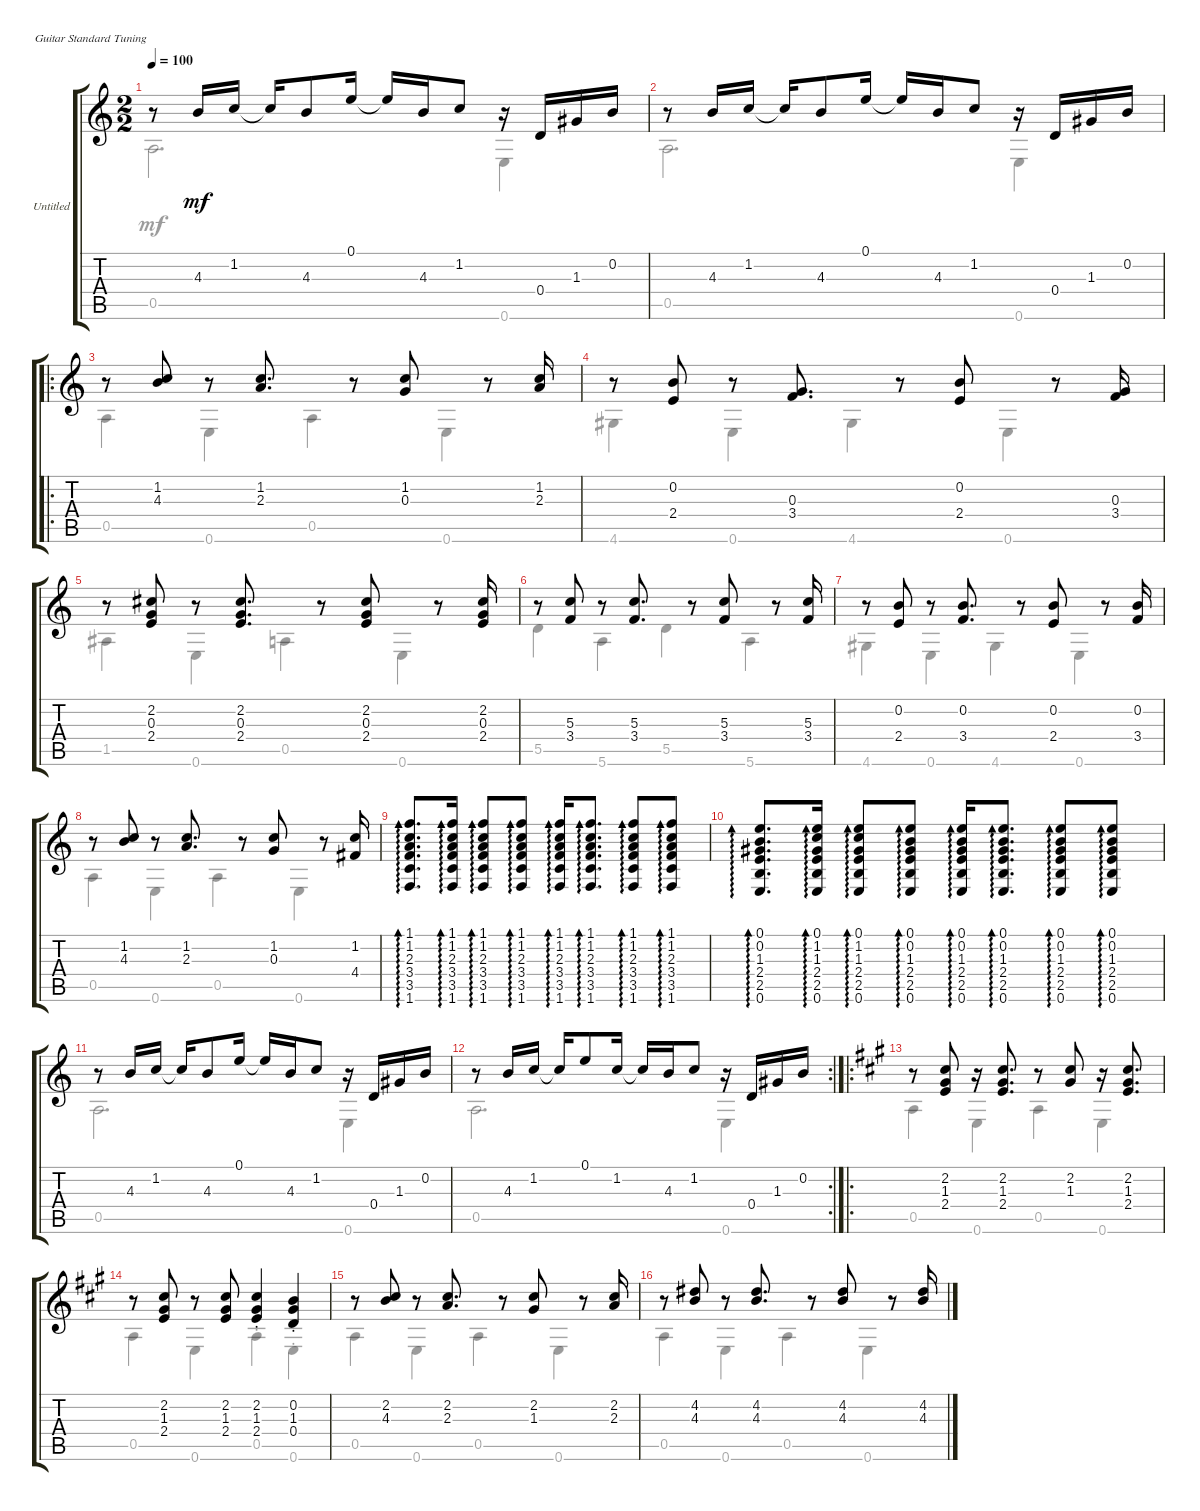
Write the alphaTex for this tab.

\bracketExtendMode groupsimilarinstruments
\firstSystemTrackNameOrientation horizontal
\otherSystemsTrackNameOrientation horizontal
\track ("Untitled" "Untitled") {instrument acousticguitarnylon}
\staff {score tabs}
\tuning (E4 B3 G3 D3 A2 E2)
\voice
\ts (2 2)
\tempo 100
\clef g2
\ks c
r.8{dy mf instrument acousticguitarnylon} 4.3.16 1.2.16 1.2{t}.16 4.3.8 0.1.16 0.1{t}.16 4.3.16 1.2.8 r.16 0.4.16 1.3.16 0.2.16 |
r.8 4.3.16 1.2.16 1.2{t}.16 4.3.8 0.1.16 0.1{t}.16 4.3.16 1.2.8 r.16 0.4.16 1.3.16 0.2.16 |
\ro
r.8 (1.2 4.3).8 r.8 (1.2 2.3).8{d} r.8 (1.2 0.3).8 r.8 (1.2 2.3).16 |
r.8 (0.2 2.4).8 r.8 (0.3 3.4).8{d} r.8 (0.2 2.4).8 r.8 (0.3 3.4).16 |
r.8 (2.2 0.3 2.4).8 r.8 (2.2 0.3 2.4).8{d} r.8 (2.2 0.3 2.4).8 r.8 (2.2 0.3 2.4).16 |
r.8 (5.3 3.4).8 r.8 (5.3 3.4).8{d} r.8 (5.3 3.4).8 r.8 (5.3 3.4).16 |
r.8 (0.2 2.4).8 r.8 (0.2 3.4).8{d} r.8 (0.2 2.4).8 r.8 (0.2 3.4).16 |
r.8 (1.2 4.3).8 r.8 (1.2 2.3).8{d} r.8 (1.2 0.3).8 r.8 (1.2 4.4).16 |
(1.1 1.2 2.3 3.4 3.5 1.6).8{d ad 0} (1.1 1.2 2.3 3.4 3.5 1.6).16{ad 0} (1.1 1.2 2.3 3.4 3.5 1.6).8{ad 0} (1.1 1.2 2.3 3.4 3.5 1.6).8{ad 0} (1.1 1.2 2.3 3.4 3.5 1.6).16{ad 0} (1.1 1.2 2.3 3.4 3.5 1.6).8{d ad 0} (1.1 1.2 2.3 3.4 3.5 1.6).8{ad 0} (1.1 1.2 2.3 3.4 3.5 1.6).8{ad 0} |
(0.1 0.2 1.3 2.4 2.5 0.6).8{d ad 0} (0.1 1.2 1.3 2.4 2.5 0.6).16{ad 0} (0.1 1.2 1.3 2.4 2.5 0.6).8{ad 0} (0.1 0.2 1.3 2.4 2.5 0.6).8{ad 0} (0.1 0.2 1.3 2.4 2.5 0.6).16{ad 0} (0.1 0.2 1.3 2.4 2.5 0.6).8{d ad 0} (0.1 0.2 1.3 2.4 2.5 0.6).8{ad 0} (0.1 0.2 1.3 2.4 2.5 0.6).8{ad 0} |
r.8 4.3.16 1.2.16 1.2{t}.16 4.3.8 0.1.16 0.1{t}.16 4.3.16 1.2.8 r.16 0.4.16 1.3.16 0.2.16 |
\rc 2
r.8 4.3.16 1.2.16 1.2{t}.16 0.1.8 1.2.16 1.2{t}.16 4.3.16 1.2.8 r.16 0.4.16 1.3.16 0.2.16 |
\ro
\ks a
r.8 (2.2 1.3 2.4).8 r.16 (2.2 1.3 2.4).8{d} r.8 (2.2 1.3).8 r.16 (2.2 1.3 2.4).8{d} |
r.8 (2.2 1.3 2.4).8 r.8 (2.2 1.3 2.4).8 (2.2{st} 1.3{st} 2.4{st}).4 (0.2{st} 1.3{st} 0.4{st}).4 |
r.8 (2.2 4.3).8 r.8 (2.2 2.3).8{d} r.8 (2.2 1.3).8 r.8 (2.2 2.3).16 |
r.8 (4.2 4.3).8 r.8 (4.2 4.3).8{d} r.8 (4.2 4.3).8 r.8 (4.2 4.3).16
\voice
\clef g2
\ottava regular
\simile none
\ks c
0.5.2{d dy mf} 0.6.4 |
0.5.2{d} 0.6.4 |
0.5.4 0.6.4 0.5.4 0.6.4 |
4.6.4 0.6.4 4.6.4 0.6.4 |
1.5.4 0.6.4 0.5.4 0.6.4 |
5.5.4 5.6.4 5.5.4 5.6.4 |
4.6.4 0.6.4 4.6.4 0.6.4 |
0.5.4 0.6.4 0.5.4 0.6.4 |
|
|
0.5.2{d} 0.6.4 |
0.5.2{d} 0.6.4 |
\ks a
0.5.4 0.6.4 0.5.4 0.6.4 |
0.5.4 0.6.4 0.5{st}.4 0.6{st}.4 |
0.5.4 0.6.4 0.5.4 0.6.4 |
0.5.4 0.6.4 0.5.4 0.6.4
